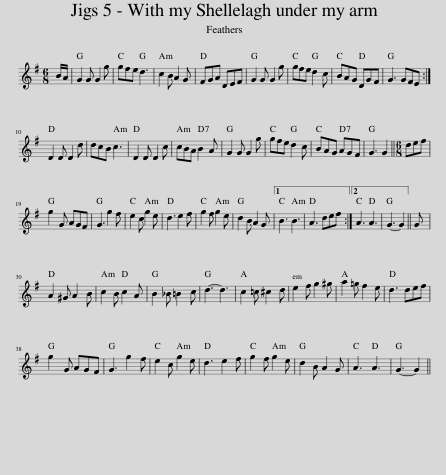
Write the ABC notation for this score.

X:1
L:1/8
M:6/8
I:linebreak $
K:G
V:1 treble
V:1
 B/A/ | G2 G G2 g | gfe d3 | c2 B A2 G | FGA DEF | %5
 G2 G G2 g | gfe d2 c | BAG DGF | G3 GFE :|$ D2 D D2 d | %10
 dcB c3 | D2 D D2 c | cBA B2 A | G2 G G2 g | gfe d2 c | %15
 BAG AGF | G3 G2 ||[M:6/8] def |$ g2 G AGF | G3 g2 f | %20
 e2 c g2 e | d3 e2 f | g2 f g2 e | d2 B A2 G |1 B3 B3 | %25
 A3 def :|2 A3 A3 | G3- G2 || G |$ A2 ^G A2 B | %30
 c2 B c2 A | B2 _B =B2 c | d3- d3 | c2 =c ^c2 d | e2 f g2 ^g | %35
 a2 =g f2 e | d3 def |$ g2 G AGF | G3 g2 f | e2 c g2 e | %40
 d3 e2 f | g2 f g2 e | d2 B A2 G | A3 A3 | G3- G2 || %45
